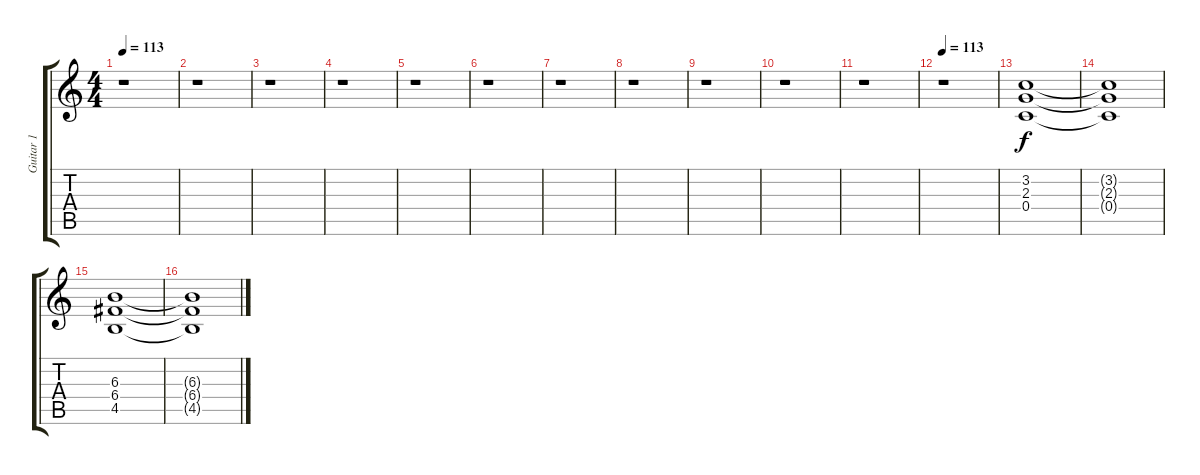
\track ("Guitar 1" "Guitar 1") {instrument distortionguitar}
\staff {score tabs}
\tuning (D4 A3 F3 C3 G2 D2) {hide}
\ts (4 4)
\tempo 113
\clef g2
\ks c
r.1{dy f} |
r.1 |
r.1 |
r.1 |
r.1 |
r.1 |
r.1 |
r.1 |
r.1 |
r.1 |
r.1 |
\tempo 113
r.1 |
(3.2 2.3 0.4).1{volume 16 balance 4} |
(3.2{t} 2.3{t} 0.4{t}).1 |
(6.3 6.4 4.5).1 |
(6.3{t} 6.4{t} 4.5{t}).1
